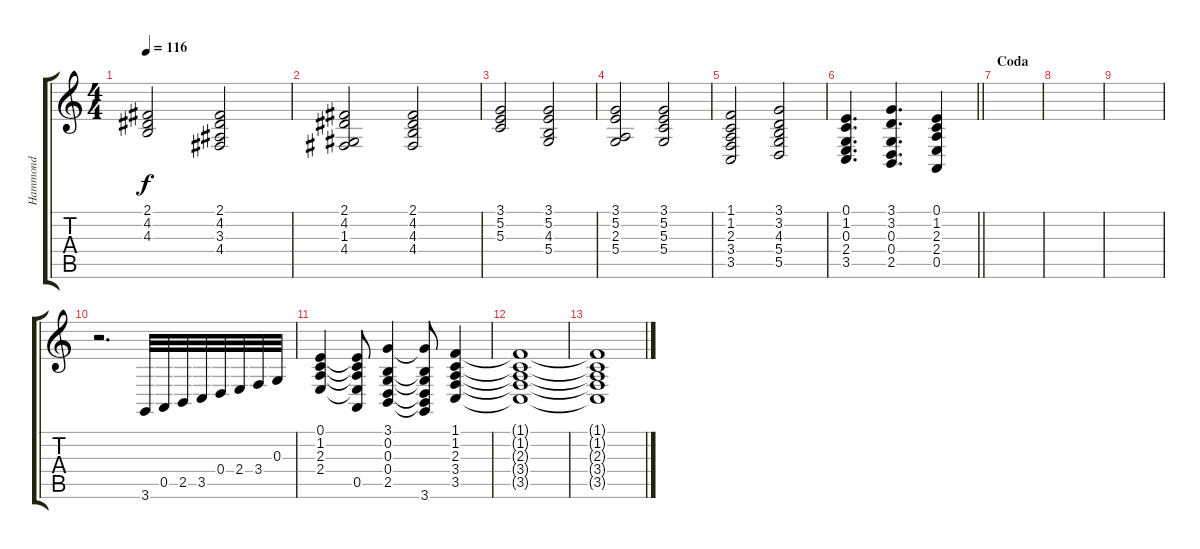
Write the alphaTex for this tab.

\track ("Hammond" "Hammond") {instrument drawbarorgan}
\staff {score tabs}
\tuning (E4 B3 G3 D3 A2 E2) {hide}
\ts (4 4)
\tempo 116
\clef g2
\ks c
(2.1 4.2 4.3).2{dy f} (2.1 4.2 3.3 4.4).2 |
(2.1 4.2 1.3 4.4).2 (2.1 4.2 4.3 4.4).2 |
(3.1 5.2 5.3).2 (3.1 5.2 4.3 5.4).2 |
(3.1 5.2 2.3 5.4).2 (3.1 5.2 5.3 5.4).2 |
(1.1 1.2 2.3 3.4 3.5).2 (3.1 3.2 4.3 5.4 5.5).2 |
\barLineRight lightlight
(0.1 1.2 0.3 2.4 3.5).4{d} (3.1 3.2 0.3 0.4 2.5).4{d} (0.1 1.2 2.3 2.4 0.5).4 |
\section ("" "Coda")
|
|
|
r.2{d volume 16} 3.6.32 0.5.32 2.5.32 3.5.32 0.4.32 2.4.32 3.4.32 0.3.32 |
(0.1 1.2 2.3 2.4).4{volume 9} (0.1{t} 1.2{t} 2.3{t} 2.4{t} 0.5).8 (3.1 0.2 0.3 0.4 2.5).4 (3.1{t} 0.2{t} 0.3{t} 0.4{t} 2.5{t} 3.6).8 (1.1 1.2 2.3 3.4 3.5).4 |
(1.1{t} 1.2{t} 2.3{t} 3.4{t} 3.5{t}).1 |
(1.1{t} 1.2{t} 2.3{t} 3.4{t} 3.5{t}).1
